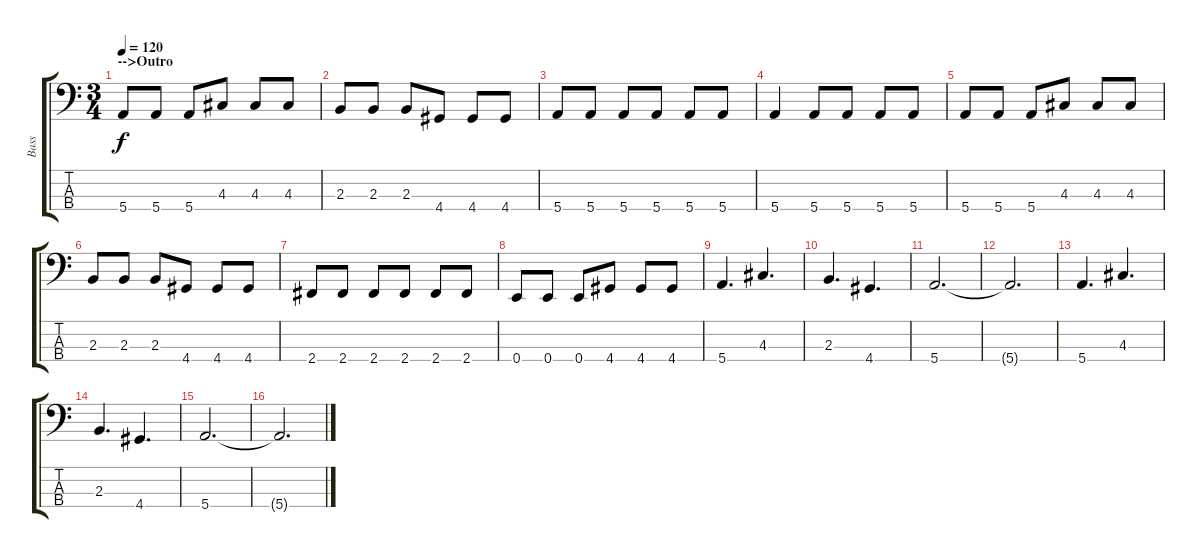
\track ("Bass" "Bass") {instrument electricbassfinger}
\staff {score tabs}
\tuning (G2 D2 A1 E1) {hide}
\ts (3 4)
\section ("" "-->Outro")
\tempo 120
\clef f4
\ks c
5.4.8{dy f volume 11} 5.4.8 5.4.8 4.3.8 4.3.8 4.3.8 |
2.3.8 2.3.8 2.3.8 4.4.8 4.4.8 4.4.8 |
5.4.8 5.4.8 5.4.8 5.4.8 5.4.8 5.4.8 |
5.4.4 5.4.8 5.4.8 5.4.8 5.4.8 |
5.4.8 5.4.8 5.4.8 4.3.8 4.3.8 4.3.8 |
2.3.8 2.3.8 2.3.8 4.4.8 4.4.8 4.4.8 |
2.4.8 2.4.8 2.4.8 2.4.8 2.4.8 2.4.8 |
0.4.8 0.4.8 0.4.8 4.4.8 4.4.8 4.4.8 |
5.4.4{d} 4.3.4{d} |
2.3.4{d} 4.4.4{d} |
5.4.2{d} |
5.4{t}.2{d} |
5.4.4{d} 4.3.4{d} |
2.3.4{d} 4.4.4{d} |
5.4.2{d} |
5.4{t}.2{d}
